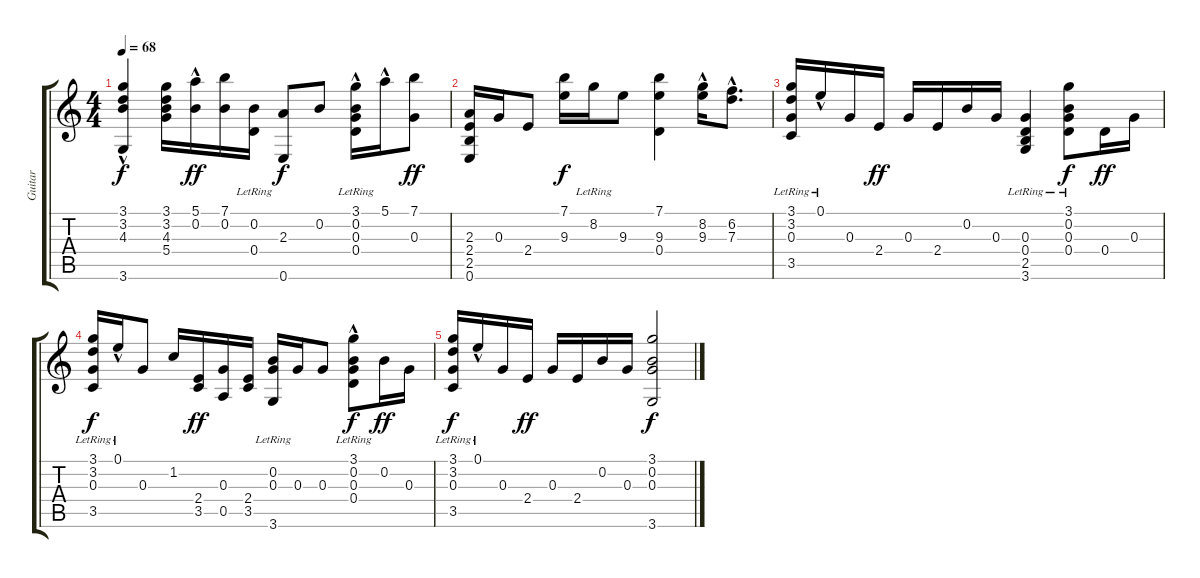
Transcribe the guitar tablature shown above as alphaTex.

\track ("Guitar" "Guitar") {instrument acousticguitarsteel}
\staff {score tabs}
\tuning (E4 B3 G3 D3 A2 E2) {hide}
\ts (4 4)
\tempo 68
\clef g2
\ks c
(3.1{hac} 3.2{hac} 4.3{hac} 3.6{hac}).4{dy f} (3.1 3.2 4.3 5.4).16 (5.1{hac} 0.2).16{dy ff} (7.1 0.2).16 (0.2 0.4{lr}).16 (2.3 0.6).8{dy f} 0.2.8 (3.1 0.2{hac} 0.3 0.4{lr}).16 5.1{hac}.16 (7.1 0.3).8{dy ff} |
(2.3 2.4 2.5 0.6).16 0.3.16 2.4.8 (7.1 9.3).16{dy f} 8.2{lr}.16 9.3.8 (7.1 9.3 0.4).4 (8.2{hac} 9.3).16 (6.2{hac} 7.3{hac}).8{d} |
(3.1 3.2 0.3 3.5{lr}).16 0.1{hac lr}.16 0.3.16 2.4.16{dy ff} 0.3.16 2.4.16 0.2.16 0.3.16 (0.3 0.4 2.5 3.6{lr}).4 (3.1 0.2 0.3 0.4{lr}).8{dy f} 0.4.16{dy ff} 0.3.16 |
(3.1 3.2 0.3 3.5{lr}).16{dy f} 0.1{hac lr}.16 0.3.8 1.2.16 (2.4 3.5).16{dy ff} (0.3 0.5).16 (2.4 3.5).16 (0.2 0.3 3.6{lr}).16 0.3.16 0.3.8 (3.1 0.2 0.3 0.4{hac lr}).8{dy f} 0.2.16{dy ff} 0.3.16 |
(3.1 3.2 0.3 3.5{lr}).16{dy f} 0.1{hac lr}.16 0.3.16 2.4.16{dy ff} 0.3.16 2.4.16 0.2.16 0.3.16 (3.1 0.2 0.3 3.6).2{dy f}
